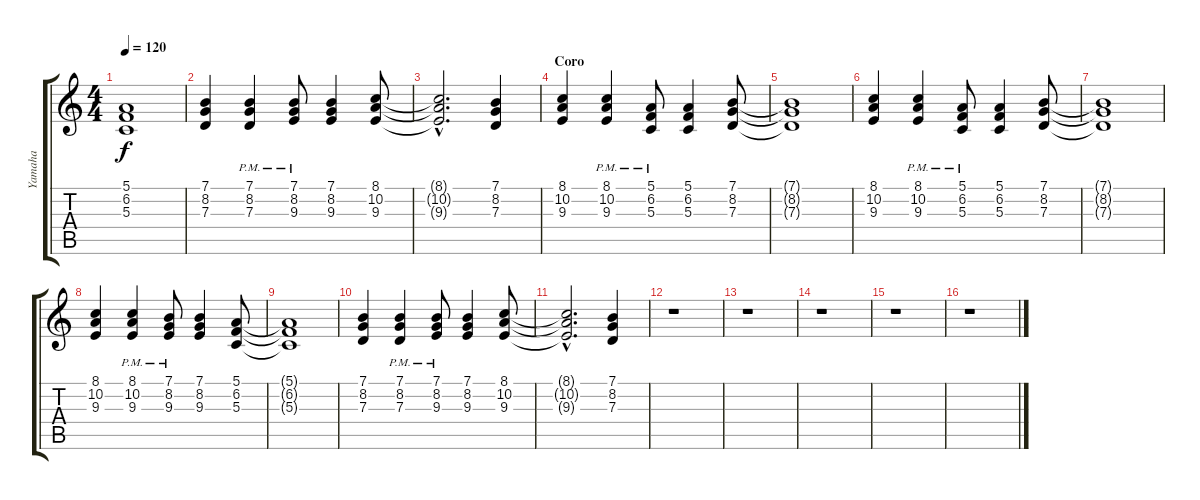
\track ("Yamaha" "Yamaha") {instrument drawbarorgan}
\staff {score tabs}
\tuning (E4 B3 G3 D3 A2 E2) {hide}
\ts (4 4)
\tempo 120
\clef g2
\ks c
(5.1{t} 6.2{t} 5.3{t}).1{dy f} |
(7.1 8.2 7.3).4 (7.1{pm} 8.2{pm} 7.3{pm}).4 (7.1{pm} 8.2{pm} 9.3{pm}).8 (7.1 8.2 9.3).4 (8.1 10.2 9.3).8 |
(8.1{hac t} 10.2{hac t} 9.3{hac t}).2{d} (7.1 8.2 7.3).4 |
\section ("" "Coro")
(8.1 10.2 9.3).4 (8.1{pm} 10.2{pm} 9.3{pm}).4 (5.1{pm} 6.2{pm} 5.3{pm}).8 (5.1 6.2 5.3).4 (7.1 8.2 7.3).8 |
(7.1{t} 8.2{t} 7.3{t}).1 |
(8.1 10.2 9.3).4 (8.1{pm} 10.2{pm} 9.3{pm}).4 (5.1{pm} 6.2{pm} 5.3{pm}).8 (5.1 6.2 5.3).4 (7.1 8.2 7.3).8 |
(7.1{t} 8.2{t} 7.3{t}).1 |
(8.1 10.2 9.3).4 (8.1{pm} 10.2{pm} 9.3{pm}).4 (7.1{pm} 8.2{pm} 9.3{pm}).8 (7.1 8.2 9.3).4 (5.1 6.2 5.3).8 |
(5.1{t} 6.2{t} 5.3{t}).1 |
(7.1 8.2 7.3).4 (7.1{pm} 8.2{pm} 7.3{pm}).4 (7.1{pm} 8.2{pm} 9.3{pm}).8 (7.1 8.2 9.3).4 (8.1 10.2 9.3).8 |
(8.1{hac t} 10.2{hac t} 9.3{hac t}).2{d} (7.1 8.2 7.3).4 |
r.1 |
r.1 |
r.1 |
r.1 |
r.1
